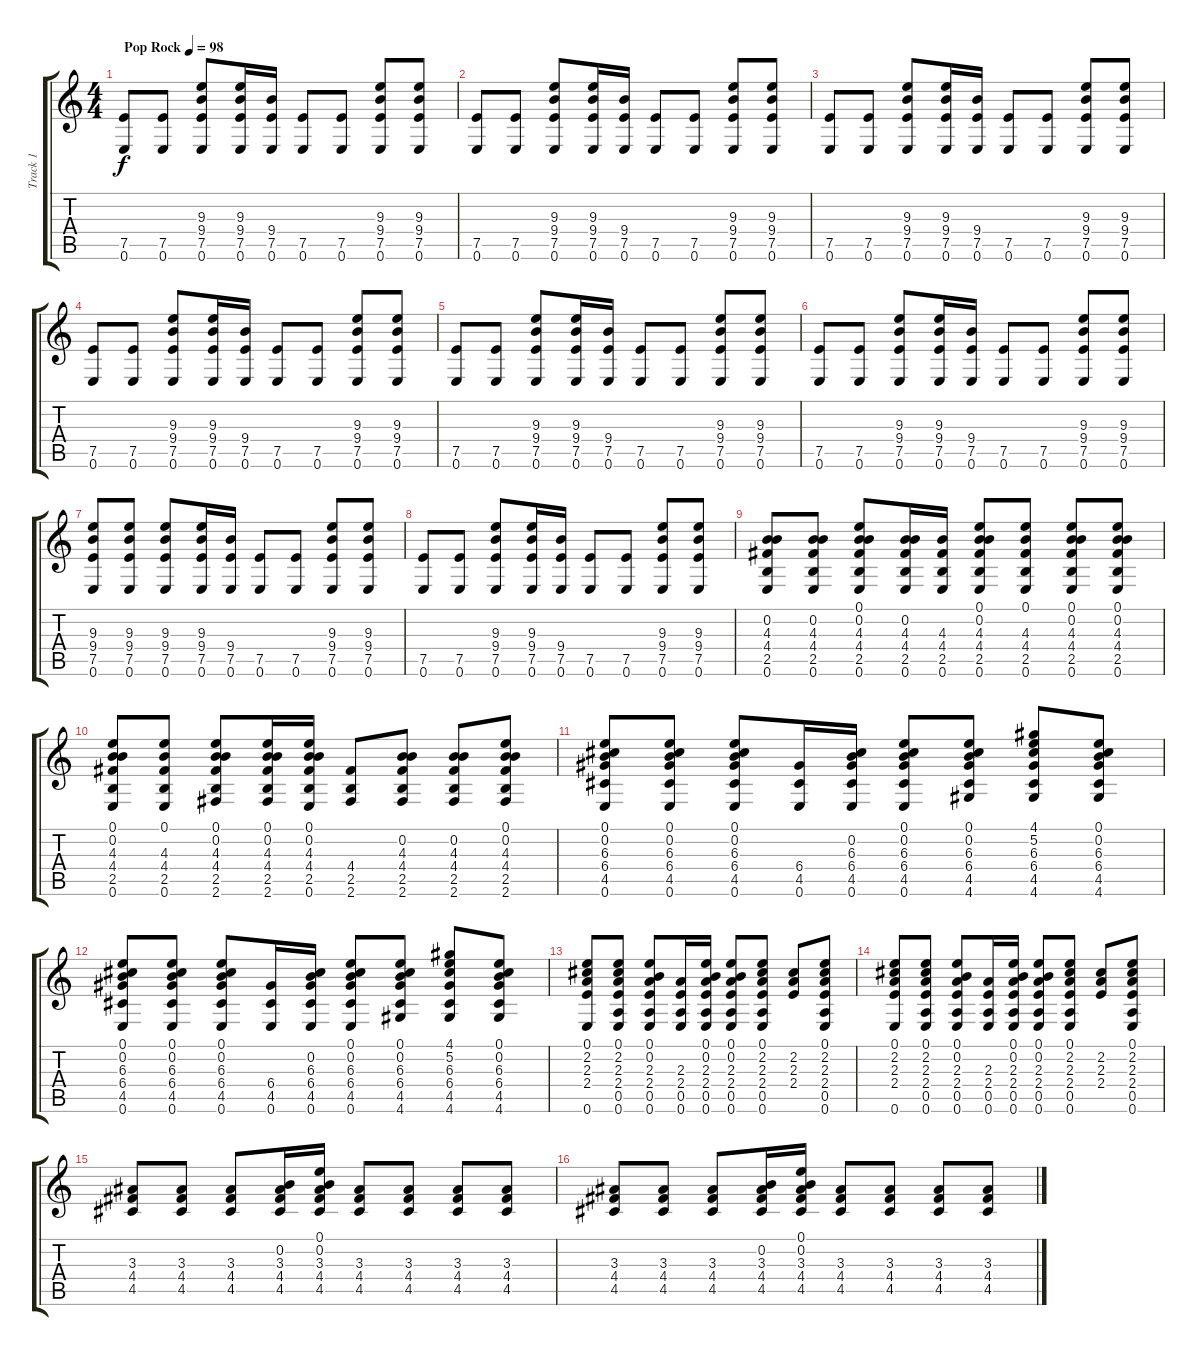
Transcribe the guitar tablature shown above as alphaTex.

\track ("Track 1" "Track 1") {instrument acousticguitarsteel}
\staff {score tabs}
\tuning (E4 B3 G3 D3 A2 E2) {hide}
\ts (4 4)
\tempo (98 "Pop Rock")
\clef g2
\ks c
(7.5 0.6).8{dy f instrument acousticguitarsteel} (7.5 0.6).8 (9.3 9.4 7.5 0.6).8 (9.3 9.4 7.5 0.6).16 (9.4 7.5 0.6).16 (7.5 0.6).8 (7.5 0.6).8 (9.3 9.4 7.5 0.6).8 (9.3 9.4 7.5 0.6).8 |
(7.5 0.6).8 (7.5 0.6).8 (9.3 9.4 7.5 0.6).8 (9.3 9.4 7.5 0.6).16 (9.4 7.5 0.6).16 (7.5 0.6).8 (7.5 0.6).8 (9.3 9.4 7.5 0.6).8 (9.3 9.4 7.5 0.6).8 |
(7.5 0.6).8 (7.5 0.6).8 (9.3 9.4 7.5 0.6).8 (9.3 9.4 7.5 0.6).16 (9.4 7.5 0.6).16 (7.5 0.6).8 (7.5 0.6).8 (9.3 9.4 7.5 0.6).8 (9.3 9.4 7.5 0.6).8 |
(7.5 0.6).8 (7.5 0.6).8 (9.3 9.4 7.5 0.6).8 (9.3 9.4 7.5 0.6).16 (9.4 7.5 0.6).16 (7.5 0.6).8 (7.5 0.6).8 (9.3 9.4 7.5 0.6).8 (9.3 9.4 7.5 0.6).8 |
(7.5 0.6).8 (7.5 0.6).8 (9.3 9.4 7.5 0.6).8 (9.3 9.4 7.5 0.6).16 (9.4 7.5 0.6).16 (7.5 0.6).8 (7.5 0.6).8 (9.3 9.4 7.5 0.6).8 (9.3 9.4 7.5 0.6).8 |
(7.5 0.6).8 (7.5 0.6).8 (9.3 9.4 7.5 0.6).8 (9.3 9.4 7.5 0.6).16 (9.4 7.5 0.6).16 (7.5 0.6).8 (7.5 0.6).8 (9.3 9.4 7.5 0.6).8 (9.3 9.4 7.5 0.6).8 |
(9.3 9.4 7.5 0.6).8 (9.3 9.4 7.5 0.6).8 (9.3 9.4 7.5 0.6).8 (9.3 9.4 7.5 0.6).16 (9.4 7.5 0.6).16 (7.5 0.6).8 (7.5 0.6).8 (9.3 9.4 7.5 0.6).8 (9.3 9.4 7.5 0.6).8 |
(7.5 0.6).8 (7.5 0.6).8 (9.3 9.4 7.5 0.6).8 (9.3 9.4 7.5 0.6).16 (9.4 7.5 0.6).16 (7.5 0.6).8 (7.5 0.6).8 (9.3 9.4 7.5 0.6).8 (9.3 9.4 7.5 0.6).8 |
(0.2 4.3 4.4 2.5 0.6).8 (0.2 4.3 4.4 2.5 0.6).8 (0.1 0.2 4.3 4.4 2.5 0.6).8 (0.2 4.3 4.4 2.5 0.6).16 (4.3 4.4 2.5 0.6).16 (0.1 0.2 4.3 4.4 2.5 0.6).8 (0.1 4.3 4.4 2.5 0.6).8 (0.1 0.2 4.3 4.4 2.5 0.6).8 (0.1 0.2 4.3 4.4 2.5 0.6).8 |
(0.1 0.2 4.3 4.4 2.5 0.6).8 (0.1 4.3 4.4 2.5 0.6).8 (0.1 0.2 4.3 4.4 2.5 2.6).8 (0.1 0.2 4.3 4.4 2.5 2.6).16 (0.1 0.2 4.3 4.4 2.5 0.6).16 (4.4 2.5 2.6).8 (0.2 4.3 4.4 2.5 2.6).8 (0.2 4.3 4.4 2.5 2.6).8 (0.1 0.2 4.3 4.4 2.5 2.6).8 |
(0.1 0.2 6.3 6.4 4.5 0.6).8 (0.1 0.2 6.3 6.4 4.5 0.6).8 (0.1 0.2 6.3 6.4 4.5 0.6).8 (6.4 4.5 0.6).16 (0.2 6.3 6.4 4.5 0.6).16 (0.1 0.2 6.3 6.4 4.5 0.6).8 (0.1 0.2 6.3 6.4 4.5 4.6).8 (4.1 5.2 6.3 6.4 4.5 4.6).8 (0.1 0.2 6.3 6.4 4.5 4.6).8 |
(0.1 0.2 6.3 6.4 4.5 0.6).8 (0.1 0.2 6.3 6.4 4.5 0.6).8 (0.1 0.2 6.3 6.4 4.5 0.6).8 (6.4 4.5 0.6).16 (0.2 6.3 6.4 4.5 0.6).16 (0.1 0.2 6.3 6.4 4.5 0.6).8 (0.1 0.2 6.3 6.4 4.5 4.6).8 (4.1 5.2 6.3 6.4 4.5 4.6).8 (0.1 0.2 6.3 6.4 4.5 4.6).8 |
(0.1 2.2 2.3 2.4 0.6).8 (0.1 2.2 2.3 2.4 0.5 0.6).8 (0.1 0.2 2.3 2.4 0.5 0.6).8 (2.3 2.4 0.5 0.6).16 (0.1 0.2 2.3 2.4 0.5 0.6).16 (0.1 0.2 2.3 2.4 0.5 0.6).8 (0.1 2.2 2.3 2.4 0.5 0.6).8 (2.2 2.3 2.4).8 (0.1 2.2 2.3 2.4 0.5 0.6).8 |
(0.1 2.2 2.3 2.4 0.6).8 (0.1 2.2 2.3 2.4 0.5 0.6).8 (0.1 0.2 2.3 2.4 0.5 0.6).8 (2.3 2.4 0.5 0.6).16 (0.1 0.2 2.3 2.4 0.5 0.6).16 (0.1 0.2 2.3 2.4 0.5 0.6).8 (0.1 2.2 2.3 2.4 0.5 0.6).8 (2.2 2.3 2.4).8 (0.1 2.2 2.3 2.4 0.5 0.6).8 |
(3.3 4.4 4.5).8 (3.3 4.4 4.5).8 (3.3 4.4 4.5).8 (0.2 3.3 4.4 4.5).16 (0.1 0.2 3.3 4.4 4.5).16 (3.3 4.4 4.5).8 (3.3 4.4 4.5).8 (3.3 4.4 4.5).8 (3.3 4.4 4.5).8 |
(3.3 4.4 4.5).8 (3.3 4.4 4.5).8 (3.3 4.4 4.5).8 (0.2 3.3 4.4 4.5).16 (0.1 0.2 3.3 4.4 4.5).16 (3.3 4.4 4.5).8 (3.3 4.4 4.5).8 (3.3 4.4 4.5).8 (3.3 4.4 4.5).8
